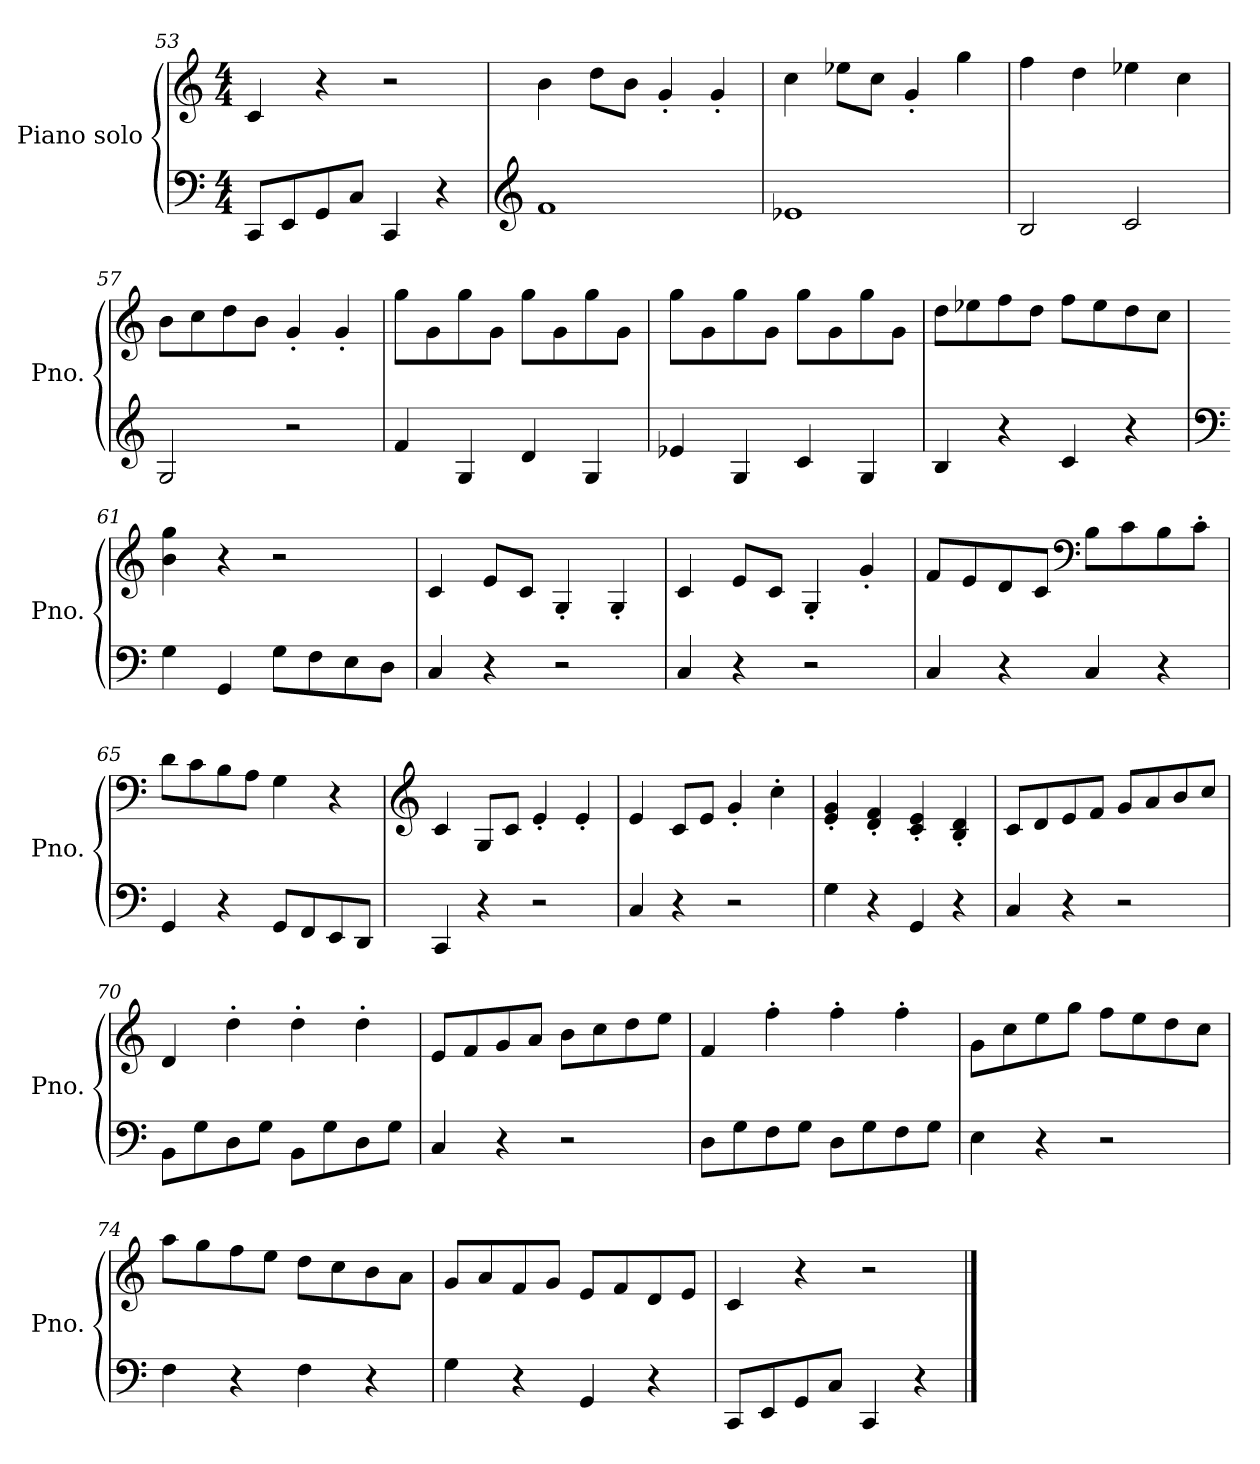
**kern	**kern
*part1	*part1
*staff2	*staff1
*I"Piano solo	*
*I'Pno.	*
*clefF4	*clefG2
*k[]	*k[]
*M4/4	*M4/4
=53	=53
8CC/L	4c/
8EE/	.
8GG/	4r
8C/J	.
4CC/	2r
4r	.
=54	=54
*clefG2	*
1f	4b\
.	8dd\L
.	8b\J
.	4g'/
.	4g'/
=55	=55
1e-X	4cc\
.	8ee-X\L
.	8cc\J
.	4g'/
.	4gg\
=56	=56
2B/	4ff\
.	4dd\
2c/	4ee-X\
.	4cc\
!!LO:LB:g=z
=57	=57
2G/	8b\L
.	8cc\
.	8dd\
.	8b\J
2r	4g'/
.	4g'/
=58	=58
4f/	8gg\L
.	8g\
4G/	8gg\
.	8g\J
4d/	8gg\L
.	8g\
4G/	8gg\
.	8g\J
=59	=59
4e-X/	8gg\L
.	8g\
4G/	8gg\
.	8g\J
4c/	8gg\L
.	8g\
4G/	8gg\
.	8g\J
=60	=60
4B/	8dd\L
.	8ee-X\
4r	8ff\
.	8dd\J
4c/	8ff\L
.	8ee-\
4r	8dd\
.	8cc\J
=61	=61
*clefF4	*
4G\	4b\ 4gg\
4GG/	4r
8G\L	2r
8F\	.
8E\	.
8D\J	.
!!LO:PB:g=z
=62	=62
4C/	4c/
4r	8e/L
.	8c/J
2r	4G'/
.	4G'/
=63	=63
4C/	4c/
4r	8e/L
.	8c/J
2r	4G'/
.	4g'/
=64	=64
4C/	8f/L
.	8e/
4r	8d/
.	8c/J
*	*clefF4
4C/	8B\L
.	8c\
4r	8B\
.	8c'\J
=65	=65
4GG/	8d\L
.	8c\
4r	8B\
.	8A\J
8GG/L	4G\
8FF/	.
8EE/	4r
8DD/J	.
=66	=66
*	*clefG2
4CC/	4c/
4r	8G/L
.	8c/J
2r	4e'/
.	4e'/
!!LO:LB:g=z
=67	=67
4C/	4e/
4r	8c/L
.	8e/J
2r	4g'/
.	4cc'\
=68	=68
4G\	4e/' 4g/'
4r	4d/' 4f/'
4GG/	4c/' 4e/'
4r	4B/' 4d/'
=69	=69
4C/	8c/L
.	8d/
4r	8e/
.	8f/J
2r	8g/L
.	8a/
.	8b/
.	8cc/J
=70	=70
8BB\L	4d/
8G\	.
8D\	4dd'\
8G\J	.
8BB\L	4dd'\
8G\	.
8D\	4dd'\
8G\J	.
=71	=71
4C/	8e/L
.	8f/
4r	8g/
.	8a/J
2r	8b\L
.	8cc\
.	8dd\
.	8ee\J
!!LO:LB:g=z
=72	=72
8D\L	4f/
8G\	.
8F\	4ff'\
8G\J	.
8D\L	4ff'\
8G\	.
8F\	4ff'\
8G\J	.
=73	=73
4E\	8g\L
.	8cc\
4r	8ee\
.	8gg\J
2r	8ff\L
.	8ee\
.	8dd\
.	8cc\J
=74	=74
4F\	8aa\L
.	8gg\
4r	8ff\
.	8ee\J
4F\	8dd\L
.	8cc\
4r	8b\
.	8a\J
=75	=75
4G\	8g/L
.	8a/
4r	8f/
.	8g/J
4GG/	8e/L
.	8f/
4r	8d/
.	8e/J
=76	=76
8CC/L	4c/
8EE/	.
8GG/	4r
8C/J	.
4CC/	2r
4r	.
==	==
*-	*-
